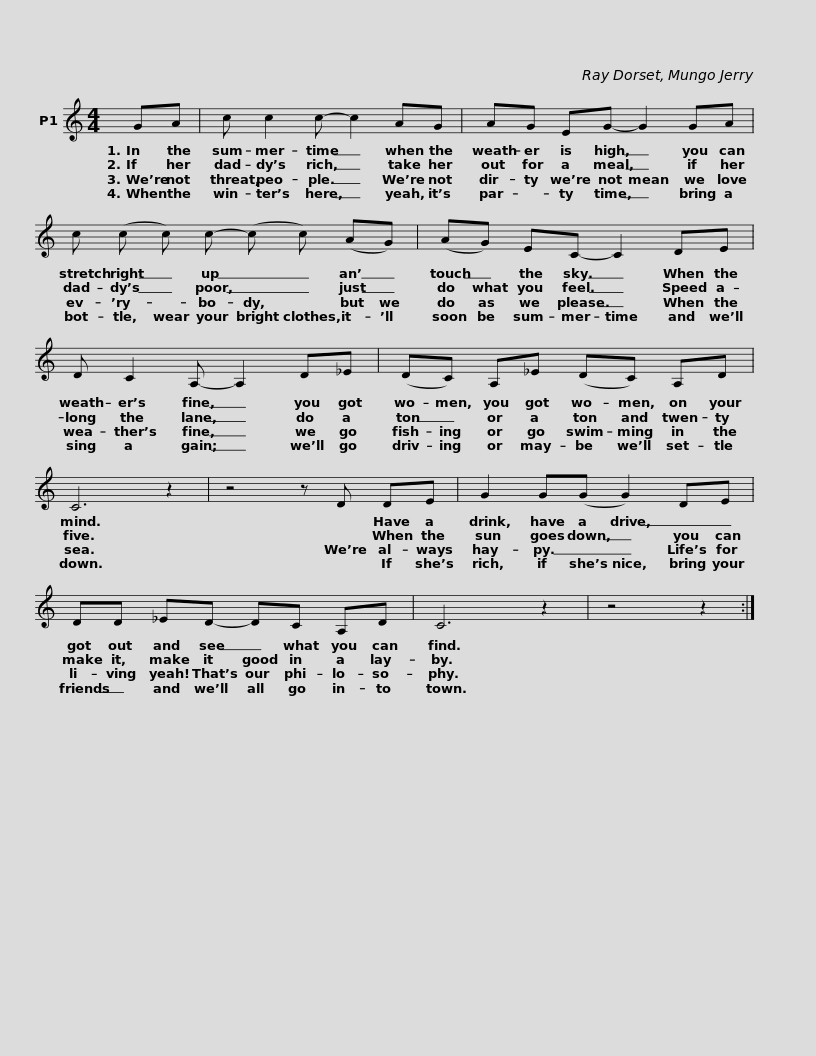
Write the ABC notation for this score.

X:1
L:1/8
M:4/4
I:linebreak $
K:C
V:1 treble
V:1
 GA | c c2 c- c2 AG | AG EG- G2 GA |$ c (c c) c- (c c) (AG) | (AG) EC- C2 DE |$ %5
 D C2 A,- A,2 D_E | (DC) A,_E (DC) A,D | C6 z2 | z4 z D DE |$ G2 G(G G2) DE | %10
 DD _ED- DC A,D | C6 z2 | z4 z2 :| %13
